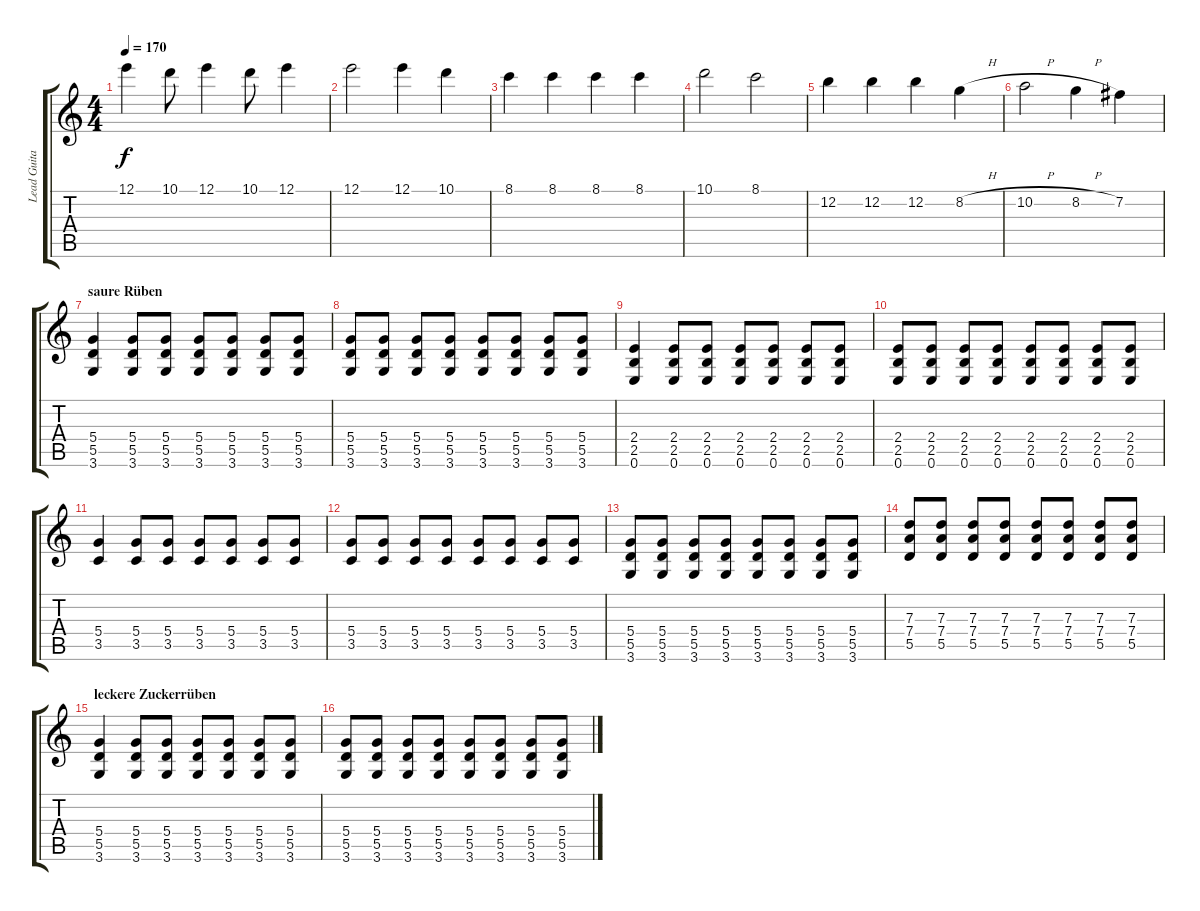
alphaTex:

\track ("Lead Guitar" "Lead Guita") {instrument overdrivenguitar}
\staff {score tabs}
\tuning (E4 B3 G3 D3 A2 E2) {hide}
\ts (4 4)
\tempo 170
\clef g2
\ks c
12.1.4{dy f} 10.1.8 12.1.4 10.1.8 12.1.4 |
12.1.2 12.1.4 10.1.4 |
8.1.4 8.1.4 8.1.4 8.1.4 |
10.1.2 8.1.2 |
12.2.4 12.2.4 12.2.4 8.2{h}.4 |
10.2{h}.2 8.2{h}.4 7.2.4 |
\section ("" "saure Rüben")
(5.4 5.5 3.6).4 (5.4 5.5 3.6).8 (5.4 5.5 3.6).8 (5.4 5.5 3.6).8 (5.4 5.5 3.6).8 (5.4 5.5 3.6).8 (5.4 5.5 3.6).8 |
(5.4 5.5 3.6).8 (5.4 5.5 3.6).8 (5.4 5.5 3.6).8 (5.4 5.5 3.6).8 (5.4 5.5 3.6).8 (5.4 5.5 3.6).8 (5.4 5.5 3.6).8 (5.4 5.5 3.6).8 |
(2.4 2.5 0.6).4 (2.4 2.5 0.6).8 (2.4 2.5 0.6).8 (2.4 2.5 0.6).8 (2.4 2.5 0.6).8 (2.4 2.5 0.6).8 (2.4 2.5 0.6).8 |
(2.4 2.5 0.6).8 (2.4 2.5 0.6).8 (2.4 2.5 0.6).8 (2.4 2.5 0.6).8 (2.4 2.5 0.6).8 (2.4 2.5 0.6).8 (2.4 2.5 0.6).8 (2.4 2.5 0.6).8 |
(5.4 3.5).4 (5.4 3.5).8 (5.4 3.5).8 (5.4 3.5).8 (5.4 3.5).8 (5.4 3.5).8 (5.4 3.5).8 |
(5.4 3.5).8 (5.4 3.5).8 (5.4 3.5).8 (5.4 3.5).8 (5.4 3.5).8 (5.4 3.5).8 (5.4 3.5).8 (5.4 3.5).8 |
(5.4 5.5 3.6).8 (5.4 5.5 3.6).8 (5.4 5.5 3.6).8 (5.4 5.5 3.6).8 (5.4 5.5 3.6).8 (5.4 5.5 3.6).8 (5.4 5.5 3.6).8 (5.4 5.5 3.6).8 |
(7.3 7.4 5.5).8 (7.3 7.4 5.5).8 (7.3 7.4 5.5).8 (7.3 7.4 5.5).8 (7.3 7.4 5.5).8 (7.3 7.4 5.5).8 (7.3 7.4 5.5).8 (7.3 7.4 5.5).8 |
\section ("" "leckere Zuckerrüben")
(5.4 5.5 3.6).4 (5.4 5.5 3.6).8 (5.4 5.5 3.6).8 (5.4 5.5 3.6).8 (5.4 5.5 3.6).8 (5.4 5.5 3.6).8 (5.4 5.5 3.6).8 |
(5.4 5.5 3.6).8 (5.4 5.5 3.6).8 (5.4 5.5 3.6).8 (5.4 5.5 3.6).8 (5.4 5.5 3.6).8 (5.4 5.5 3.6).8 (5.4 5.5 3.6).8 (5.4 5.5 3.6).8
